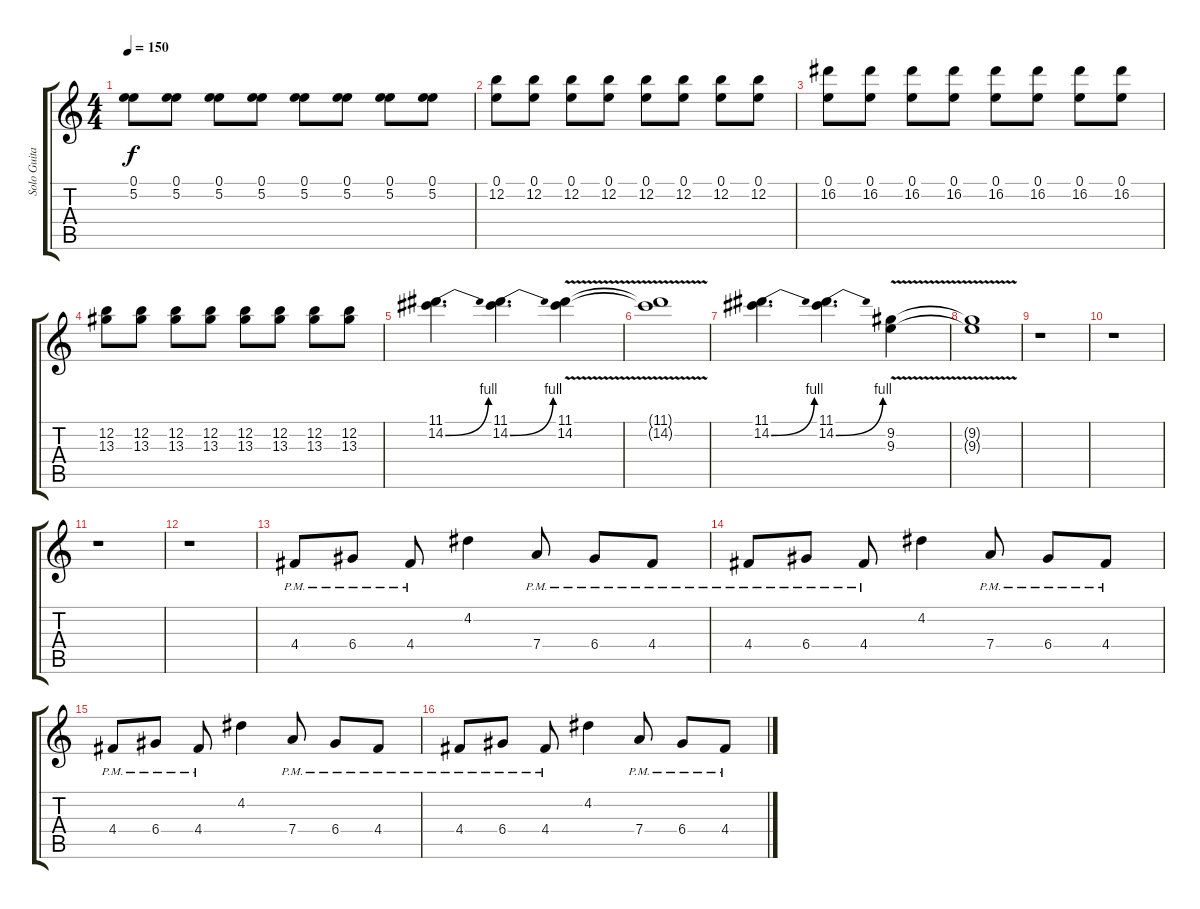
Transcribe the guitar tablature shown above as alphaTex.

\track ("Solo Guitar" "Solo Guita") {instrument overdrivenguitar}
\staff {score tabs}
\tuning (E4 B3 G3 D3 A2 E2) {hide}
\ts (4 4)
\tempo 150
\clef g2
\ks c
(0.1 5.2).8{dy f} (0.1 5.2).8 (0.1 5.2).8 (0.1 5.2).8 (0.1 5.2).8 (0.1 5.2).8 (0.1 5.2).8 (0.1 5.2).8 |
(0.1 12.2).8 (0.1 12.2).8 (0.1 12.2).8 (0.1 12.2).8 (0.1 12.2).8 (0.1 12.2).8 (0.1 12.2).8 (0.1 12.2).8 |
(0.1 16.2).8 (0.1 16.2).8 (0.1 16.2).8 (0.1 16.2).8 (0.1 16.2).8 (0.1 16.2).8 (0.1 16.2).8 (0.1 16.2).8 |
(12.2 13.3).8 (12.2 13.3).8 (12.2 13.3).8 (12.2 13.3).8 (12.2 13.3).8 (12.2 13.3).8 (12.2 13.3).8 (12.2 13.3).8 |
(11.1 14.2{be (bend 0 0 60 4)}).4{d} (11.1 14.2{be (bend 0 0 60 4)}).4{d} (11.1{v} 14.2{v}).4 |
(11.1{t} 14.2{t}).1 |
(11.1 14.2{be (bend 0 0 60 4)}).4{d} (11.1 14.2{be (bend 0 0 60 4)}).4{d} (9.2{v} 9.3{v}).4 |
(9.2{t} 9.3{t}).1 |
r.1 |
r.1 |
r.1 |
r.1 |
4.4{pm}.8 6.4{pm}.8 4.4{pm}.8 4.2.4 7.4{pm}.8 6.4{pm}.8 4.4{pm}.8 |
4.4{pm}.8 6.4{pm}.8 4.4{pm}.8 4.2.4 7.4{pm}.8 6.4{pm}.8 4.4{pm}.8 |
4.4{pm}.8 6.4{pm}.8 4.4{pm}.8 4.2.4 7.4{pm}.8 6.4{pm}.8 4.4{pm}.8 |
4.4{pm}.8 6.4{pm}.8 4.4{pm}.8 4.2.4 7.4{pm}.8 6.4{pm}.8 4.4{pm}.8
